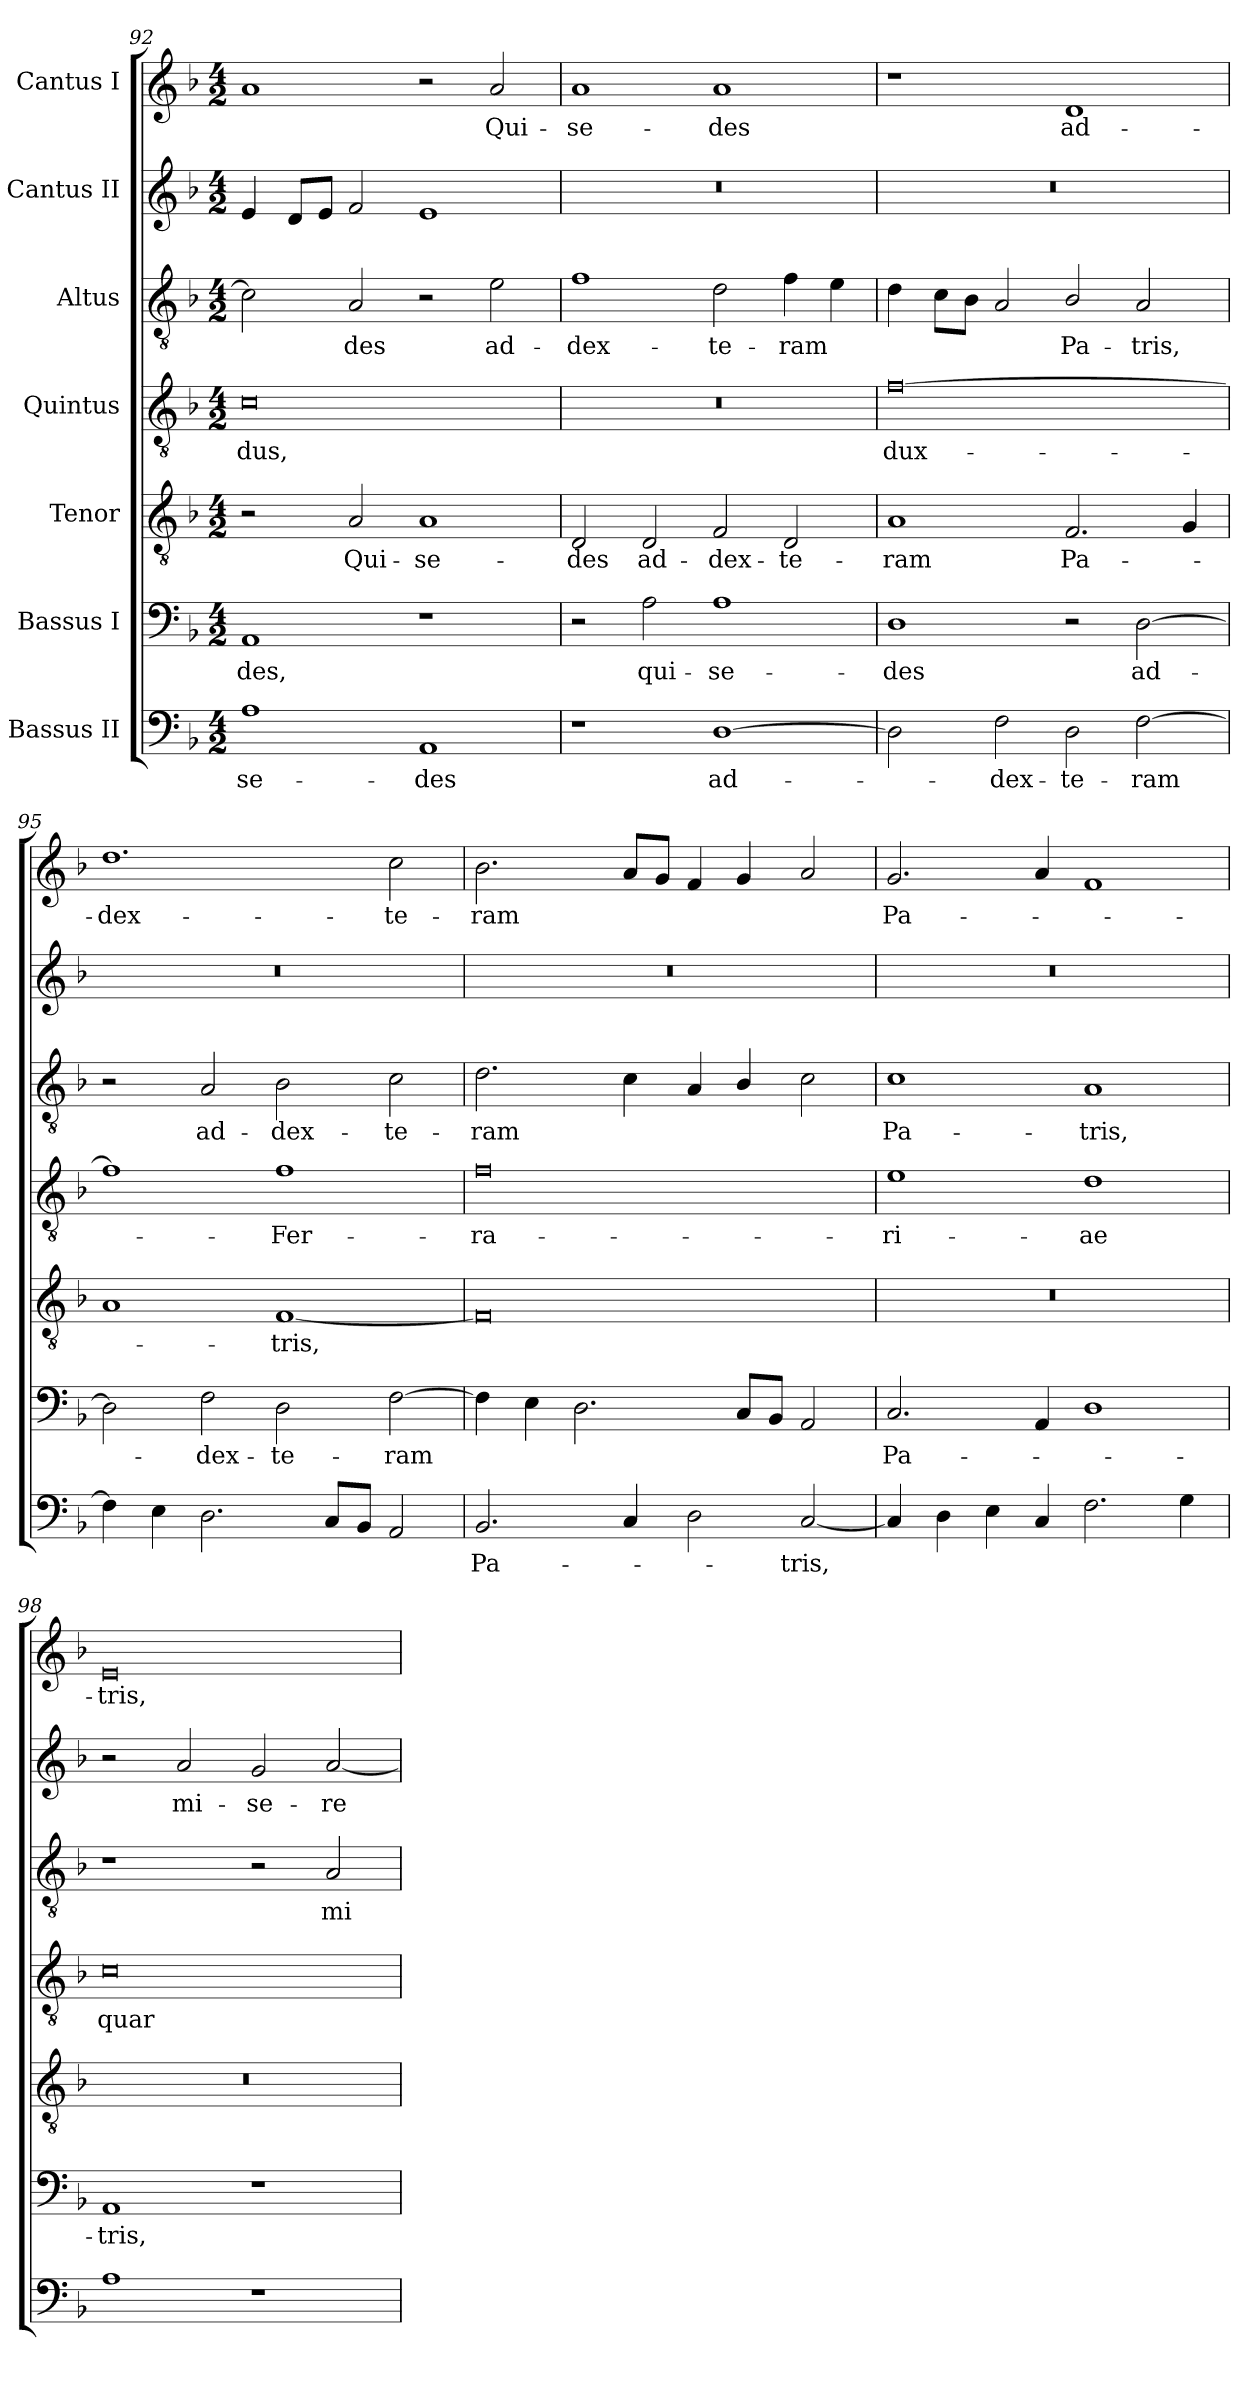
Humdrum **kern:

**kern	**text	**kern	**text	**kern	**text	**kern	**text	**kern	**text	**kern	**text	**kern	**text
*part7	*part7	*part6	*part6	*part5	*part5	*part4	*part4	*part3	*part3	*part2	*part2	*part1	*part1
*staff7	*staff7	*staff6	*staff6	*staff5	*staff5	*staff4	*staff4	*staff3	*staff3	*staff2	*staff2	*staff1	*staff1
*I"Bassus II	*	*I"Bassus I	*	*I"Tenor	*	*I"Quintus	*	*I"Altus	*	*I"Cantus II	*	*I"Cantus I	*
*clefF4	*	*clefF4	*	*clefGv2	*	*clefGv2	*	*clefGv2	*	*clefG2	*	*clefG2	*
*k[b-]	*	*k[b-]	*	*k[b-]	*	*k[b-]	*	*k[b-]	*	*k[b-]	*	*k[b-]	*
*M4/2	*	*M4/2	*	*M4/2	*	*M4/2	*	*M4/2	*	*M4/2	*	*M4/2	*
=92	=92	=92	=92	=92	=92	=92	=92	=92	=92	=92	=92	=92	=92
1A\	se-	1AA/	-des,	2r	.	0c\	-dus,	2c\]	.	4e/	.	1a/	.
.	.	.	.	.	.	.	.	.	.	8d/L	.	.	.
.	.	.	.	.	.	.	.	.	.	8e/J	.	.	.
.	.	.	.	2A/	Qui-	.	.	2A/	-des	2f/	.	.	.
1AA/	-des	1r	.	1A/	se-	.	.	2r	.	1e/	.	2r	.
.	.	.	.	.	.	.	.	2e\	ad-	.	.	2a/	Qui-
=93	=93	=93	=93	=93	=93	=93	=93	=93	=93	=93	=93	=93	=93
1r	.	2r	.	2D/	-des	0r	.	1f\	dex-	0r	.	1a/	se-
.	.	2A\	qui-	2D/	ad-	.	.	.	.	.	.	.	.
[1D\	ad-	1A\	se-	2F/	dex-	.	.	2d\	-te-	.	.	1a/	-des
.	.	.	.	2D/	-te-	.	.	4f\	-ram	.	.	.	.
.	.	.	.	.	.	.	.	4e\	.	.	.	.	.
=94	=94	=94	=94	=94	=94	=94	=94	=94	=94	=94	=94	=94	=94
2D\]	.	1D\	-des	1A/	-ram	[0f\	dux-	4d\	.	0r	.	1r	.
.	.	.	.	.	.	.	.	8c\L	.	.	.	.	.
.	.	.	.	.	.	.	.	8B-\J	.	.	.	.	.
2F\	dex-	.	.	.	.	.	.	2A/	.	.	.	.	.
2D\	-te-	2r	.	2.F/	Pa-	.	.	2B-/	Pa-	.	.	1d/	ad-
[2F\	-ram	[2D\	ad-	.	.	.	.	2A/	-tris,	.	.	.	.
.	.	.	.	4G/	.	.	.	.	.	.	.	.	.
=95	=95	=95	=95	=95	=95	=95	=95	=95	=95	=95	=95	=95	=95
4F\]	.	2D\]	.	1A/	.	1f\]	.	2r	.	0r	.	1.dd\	dex-
4E\	.	.	.	.	.	.	.	.	.	.	.	.	.
2.D\	.	2F\	dex-	.	.	.	.	2A/	ad-	.	.	.	.
.	.	2D\	-te-	[1F/	-tris,	1f\	Fer-	2B-\	dex-	.	.	.	.
8C/L	.	.	.	.	.	.	.	.	.	.	.	.	.
8BB-/J	.	.	.	.	.	.	.	.	.	.	.	.	.
2AA/	.	[2F\	-ram	.	.	.	.	2c\	-te-	.	.	2cc\	-te-
=96	=96	=96	=96	=96	=96	=96	=96	=96	=96	=96	=96	=96	=96
2.BB-/	Pa-	4F\]	.	0F/]	.	0f\	-ra-	2.d\	-ram	0r	.	2.b-\	-ram
.	.	4E\	.	.	.	.	.	.	.	.	.	.	.
.	.	2.D\	.	.	.	.	.	.	.	.	.	.	.
4C/	.	.	.	.	.	.	.	4c\	.	.	.	8a/L	.
.	.	.	.	.	.	.	.	.	.	.	.	8g/J	.
2D\	.	.	.	.	.	.	.	4A/	.	.	.	4f/	.
.	.	8C/L	.	.	.	.	.	4B-/	.	.	.	4g/	.
.	.	8BB-/J	.	.	.	.	.	.	.	.	.	.	.
[2C/	-tris,	2AA/	.	.	.	.	.	2c\	.	.	.	2a/	.
=97	=97	=97	=97	=97	=97	=97	=97	=97	=97	=97	=97	=97	=97
4C/]	.	2.C/	Pa-	0r	.	1e\	-ri-	1c\	Pa-	0r	.	2.g/	Pa-
4D\	.	.	.	.	.	.	.	.	.	.	.	.	.
4E\	.	.	.	.	.	.	.	.	.	.	.	.	.
4C/	.	4AA/	.	.	.	.	.	.	.	.	.	4a/	.
2.F\	.	1D\	.	.	.	1d\	-ae	1A/	-tris,	.	.	1f/	.
4G\	.	.	.	.	.	.	.	.	.	.	.	.	.
=98	=98	=98	=98	=98	=98	=98	=98	=98	=98	=98	=98	=98	=98
1A\	.	1AA/	-tris,	0r	.	0c\	quar-	1r	.	2r	.	0e/	-tris,
.	.	.	.	.	.	.	.	.	.	2a/	mi-	.	.
1r	.	1r	.	.	.	.	.	2r	.	2g/	-se-	.	.
.	.	.	.	.	.	.	.	2A/	mi-	[2a/	-re-	.	.
=	=	=	=	=	=	=	=	=	=	=	=	=	=
*-	*-	*-	*-	*-	*-	*-	*-	*-	*-	*-	*-	*-	*-
